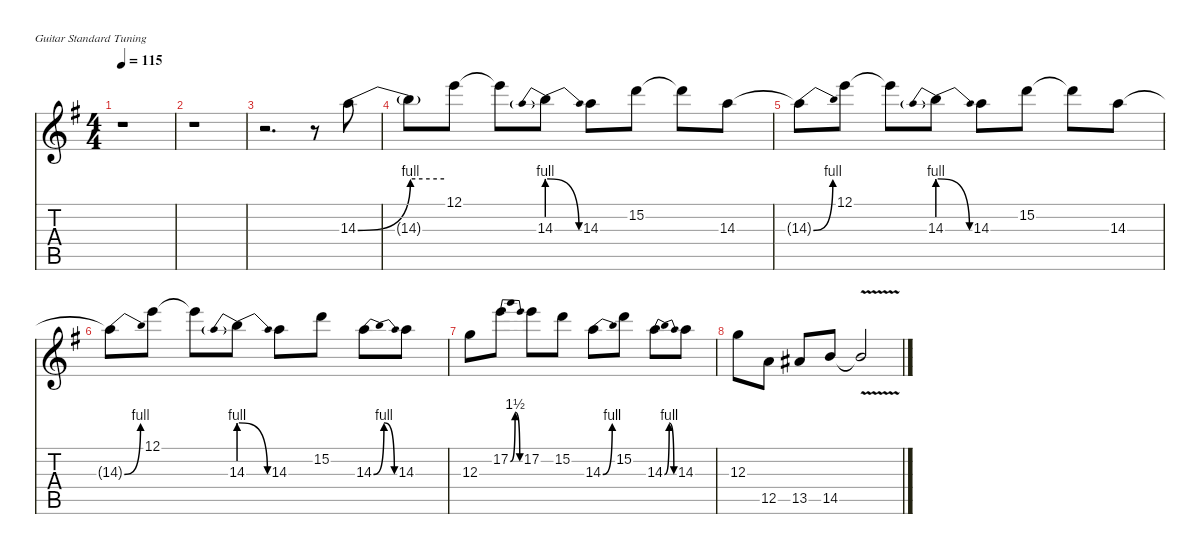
\defaultSystemsLayout 8
\hideDynamics
\bracketExtendMode nobrackets
\singleTrackTrackNamePolicy hidden
\multiTrackTrackNamePolicy hidden
\otherSystemsTrackNameOrientation horizontal
\track ("Guitar 2 Left" "od.guit.") {defaultSystemsLayout 8 instrument overdrivenguitar}
\staff {score tabs}
\tuning (E4 B3 G3 D3 A2 E2)
\ts (4 4)
\tempo 115
\clef g2
\ks g
r.1{dy f beam Down} |
r.1{beam Down} |
r.2{d beam Down} r.8{beam Down} 14.3{be (bend 0 0 60 4) acc forcenatural}.8{beam Down} |
14.3{be (hold 0 4 60 4) t}.8{beam Down} 12.1{acc forcenatural}.8{beam Down} 12.1{t acc forcenatural}.8{beam Down} 14.3{be (prebendrelease 0 4 60 0)}.8{beam Down} 14.3{acc forcenatural}.8{beam Down} 15.2{acc forcenatural}.8{beam Down} 15.2{t acc forcenatural}.8{beam Down} 14.3{acc forcenatural}.8{beam Down} |
14.3{be (bend 0 0 15 4) t acc forcenatural}.8{beam Down} 12.1{acc forcenatural}.8{beam Down} 12.1{t acc forcenatural}.8{beam Down} 14.3{be (prebendrelease 0 4 60 0)}.8{beam Down} 14.3{acc forcenatural}.8{beam Down} 15.2{acc forcenatural}.8{beam Down} 15.2{t acc forcenatural}.8{beam Down} 14.3{acc forcenatural}.8{beam Down} |
14.3{be (bend 0 0 15 4) t acc forcenatural}.8{beam Down} 12.1{acc forcenatural}.8{beam Down} 12.1{t acc forcenatural}.8{beam Down} 14.3{be (prebendrelease 0 4 60 0)}.8{beam Down} 14.3{acc forcenatural}.8{beam Down} 15.2{acc forcenatural}.8{beam Down} 14.3{be (bendrelease 0 0 9.999999599999999 4 51.999998399999996 4 60 0) acc forcenatural}.8{beam Down} 14.3{acc forcenatural}.8{beam Down} |
12.3{acc forcenatural}.8{beam Down} 17.2{be (bendrelease 0 0 9.999999599999999 6 54 6 60 0) acc forcenatural}.8{beam Down} 17.2{acc forcenatural}.8{beam Down} 15.2{acc forcenatural}.8{beam Down} 14.3{be (bend 0 0 15 4) acc forcenatural}.8{beam Down} 15.2{acc forcenatural}.8{beam Down} 14.3{be (bendrelease 0 0 9.999999599999999 4 51.999998399999996 4 60 0) acc forcenatural}.8{beam Down} 14.3{acc forcenatural}.8{beam Down} |
12.3{acc forcenatural}.8{beam Down} 12.5{acc forcenatural}.8{beam Down} 13.5{acc #}.8{beam Up} 14.5{acc forcenatural}.8{beam Up} 14.5{v t acc forcenatural}.2{beam Up}
